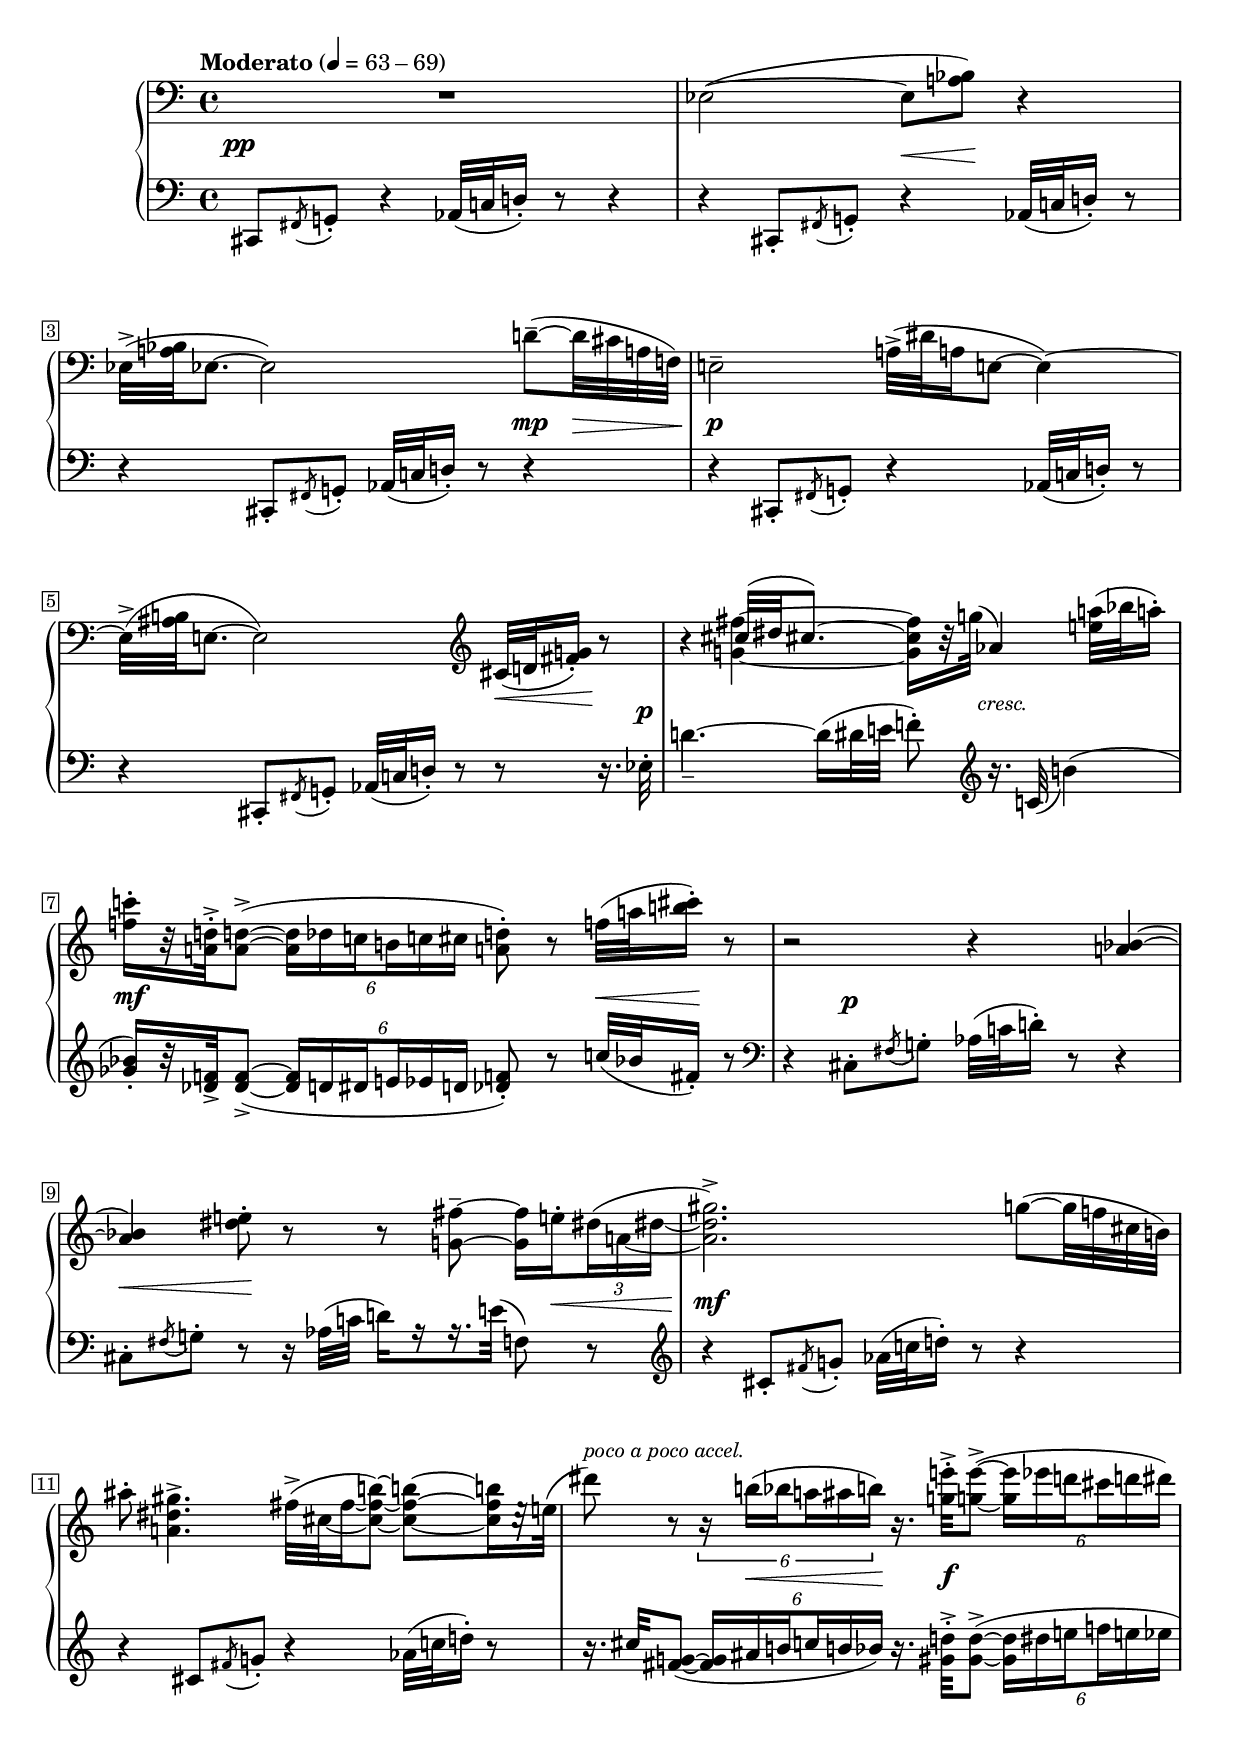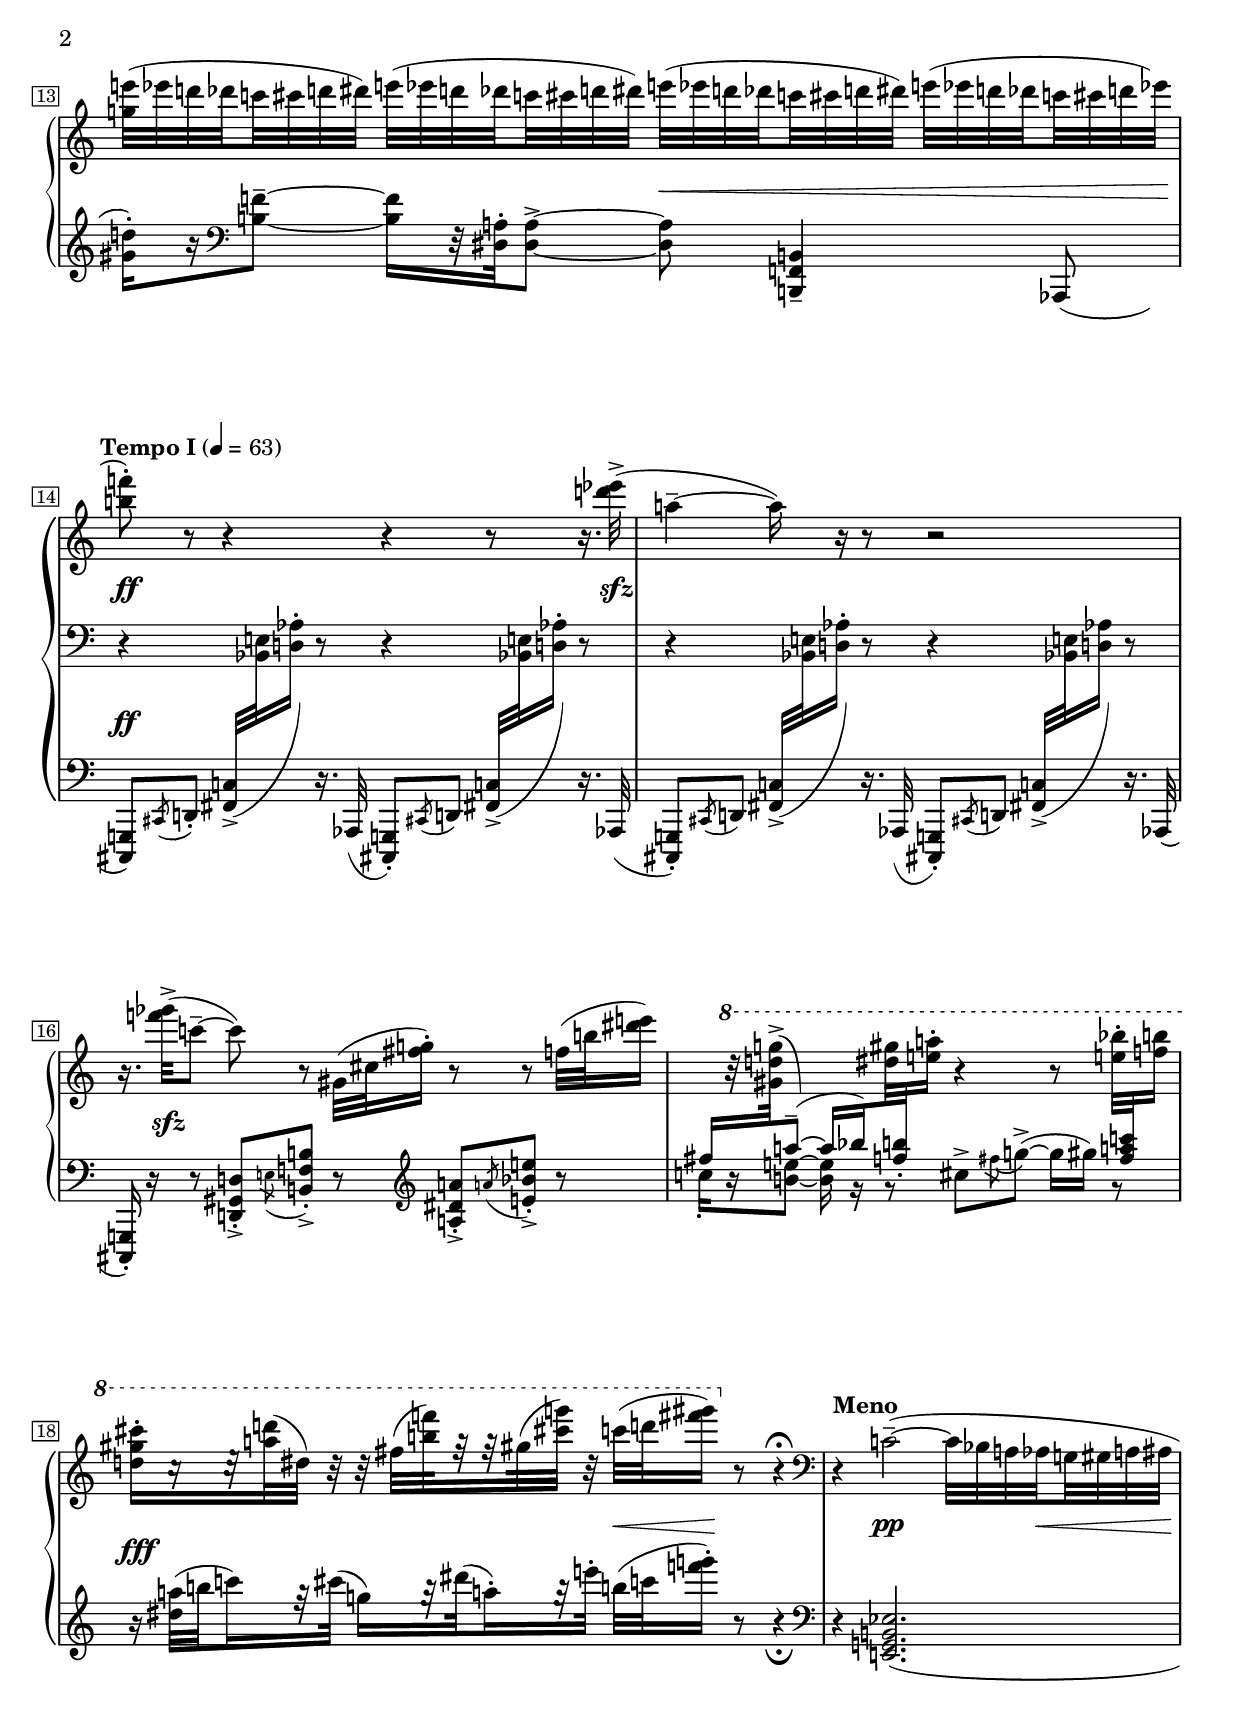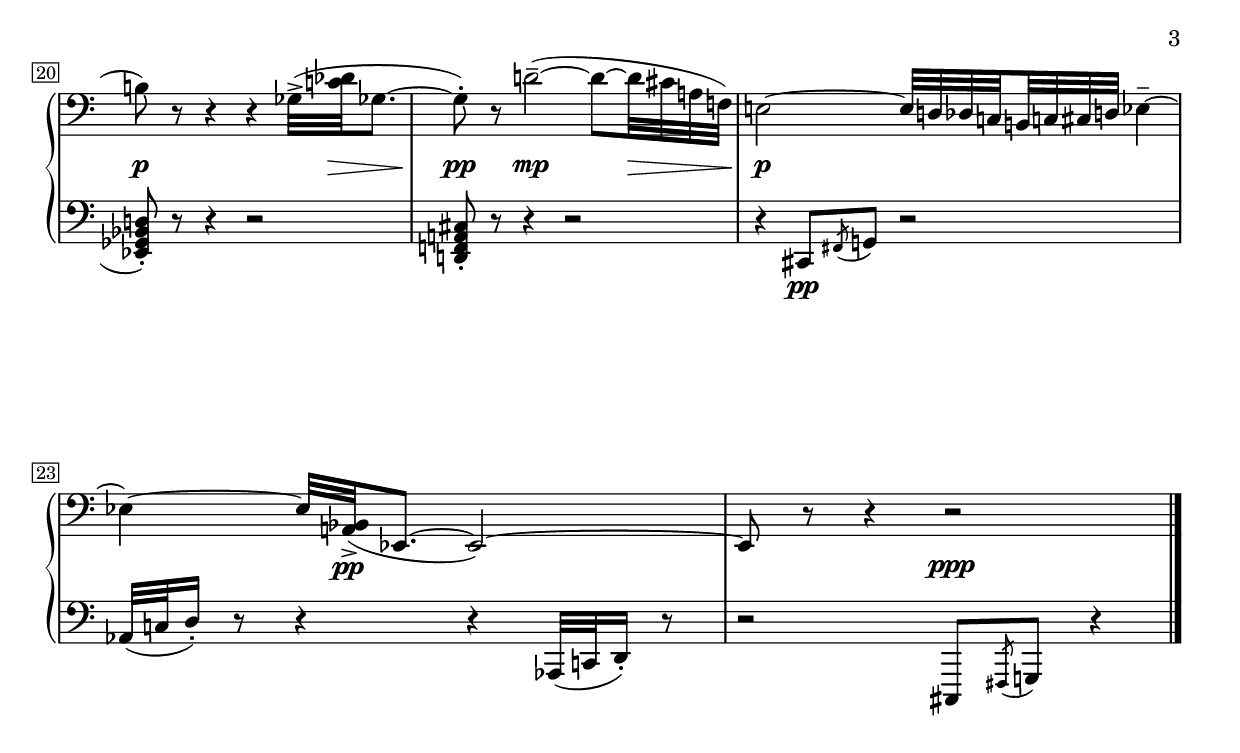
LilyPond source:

Global = {
  \key c \major
  \time 4/4
  \include "../global.ly"
}

bottom = \change Staff = "lower"
top = \change Staff = "upper"

cresc = { \override TextSpanner.bound-details.left.text = \markup { \small "cresc " } }

Sopran = \context Voice = "one" \relative c {
  \voiceOne
  \override MultiMeasureRest.staff-position = #0
  \override Rest.staff-position = #0
  \override DynamicText.Y-offset = #-3.4
  \override Hairpin.Y-offset = #-3
  \set subdivideBeams = ##t
  \set baseMoment = #(ly:make-moment 1/8)
  \set tieWaitForNote = ##t
  \stemNeutral\slurNeutral
  %1
  \tempo \markup { \bold "Moderato" } 4 = 63-69
  | R1
  | ees2~( ees8\< <a! bes>)\! r4
  | ees32^>( <a! bes> ees!8.~ ees2) d'!8--~[(\mp d32\> cis a! f!])
  | e!2--\!\p a!32^>[( dis a!16 e!8~] e4~)
  %5
  | e32^>( <ais b!> e!8.~ e2) \clef treble cis'32([\< d! <fis g!>16_.])\! r8
  | r4 \stemUp cis'32[^( dis
    \shape #'((0 . 0) (0 . 0) (0 . -0.4) (-0.8 . -0.5)) Tie
    cis!8.~])
    \once\omit Flag \once\omit Stem
    \once\override NoteColumn.force-hshift = #-0.5
    \once \hideNotes cis16
    s4 s16
    \stemNeutral <e! a!>32[( bes' a!16^.])
  | <f! c'!>16^.[\mf r32 <a,! d!>^.^> q8~^>]( \tupletDown\tuplet 6/4 { q16 des c! b! c! cis }
    <a! d!>8^.) r f'!32[(\< a! <b! cis>16^.])\! r8
  | r2 r4 <a,! bes>~
  | q\< <dis e!>8^.\! r r <g,! fis'>8~^-
    q16[ e'!^.\< \once\omit TupletBracket \tuplet 3/2 { dis( a!_~ dis!_~ }]
  %10
  | <a dis gis>2.)^>\!\mf g'!8~[( g32 f! cis b!])
  | ais'8^. <a,! dis gis>4.^> fis'32^>[( cis_~ fis16_~ <cis_~ fis_~ b!~>8])
    <cis_~ fis~ b!~>[ <cis fis b!>16 c32\rest e!](
  | dis'8)^\markup {
      \small "poco a poco accel."
    }
    r \tuplet 6/4 { r16 b!(\< bes a! ais b!)\! }
    r16. <g! e'!>32^.^>[\f <g_~ e'~>8^>]( \tuplet 6/4 { q16 ees' d cis d! dis) }
  | <g,! e'!>32[( ees' d! des c! cis d! dis]) e![( ees d! des c! cis d! dis])
    e![(\< ees d! des c! cis d! dis]) e![( ees d! des c! cis d! ees!]\!
  \omit Staff.TimeSignature
  << {
  %14-upper
  | \tempo \markup { \bold "Tempo I" } 4 = 63
    <b! f'!>8^.)\ff r r4 r r8 r16. \once\override Stem.length = #12 <d! ees>32^>\sfz(
  %15-upper
  | a!4~^- a16) r r8 r2
  }
  \new Staff = "middle" \with {
    alignAboveContext = "lower"
  } {
    \omit Staff.TimeSignature
    \clef "bass"
  %14-middle
  | \once\override DynamicText.Y-offset = #-6
    r4\ff s8 r r4 s8 r
  %15-middle
  | r4 s8 r r4 s8 r
  }
  >>
  | r16. <f'! ges>32^>[(\sfz c!8^-~] c8) r gis,32[( cis <fis g!>16^.]) r8 r f!32[( b! <dis e!>16])
  | \bottom fis,16[ \top \ottava #1 r32
    \shape #'((0 . 0) (0 . 0) (0 . 0) (0 . -3.5)) Slur
    <gis d'! g!>^>( \bottom a!8~^-])^(
    a16[ bes) \top <dis gis>32 \bottom <f,! b!>_. \top <e'! a!>16^.] r4
    r8 <e! bes'>32^.[ \bottom <fis, a! c!> \top <f'! b!>16]
  | \once\override DynamicText.Y-offset = #-6
    <d! gis cis>16^.[\fff c16\rest c32\rest <a'! d!>( dis,)] r32
    r32 fis[( <b! f'!>) f\rest f\rest gis( <cis! g'!>)] r c![(\< d! <fis gis>16])\!
    \ottava #0 r8 r4\fermata
    \clef bass
  | \tempo \markup { \bold "Meno" }
    r4 c,,,!2~^-(\pp c32[ bes a! aes\< g! gis a! ais]
  %20
  | b!8)\!\p r r4 r ges32^>[( <c! des>\> ges!8.~]
  | ges8^.)\!\pp r d'!2~^-(\mp d8~[ d32\> cis a! f!])\!
  | e!2~\p e32[ d! des c! b! c! cis d!] ees4~^-
  | ees~ ees32[ <a,! bes>_>(\pp ees8.~] ees2~)
  | ees8 r r4 r2\ppp
  \fine
}

Alto = \context Voice = "two" \relative c' {
  \voiceTwo
  \override MultiMeasureRest.staff-position = #0
  \override Rest.staff-position = #0
  %1
  | s1*5
  %6
  | s4 <g'!~ fis'^~>4 <g cis fis>16[ r32 g'!]^(
    \stemUp
    \once\override Staff.TextScript.extra-offset = #'(-1 . -3)
    aes,4)_\markup {
      \small "cresc."
    } s8
}

Tenor = \context Voice = "three" \relative c' {
  \voiceThree
  \override MultiMeasureRest.staff-position = #0
  \override Rest.staff-position = #0
  %1
  | s1
  | s1
}

Bass = \context Voice = "four" \relative c {
  \voiceFour
  \override MultiMeasureRest.staff-position = #0
  \override Rest.staff-position = #0
  \set subdivideBeams = ##t
  \set baseMoment = #(ly:make-moment 1/8)
  \stemNeutral\slurNeutral\tieNeutral
  %1
  | cis,8[ \acciaccatura fis g!-.] r4 aes32[( c! d!16-.]) r8 r4
  | r cis,8-.[ \acciaccatura fis g!-.] r4 aes32[( c! d!16-.]) r8
  | r4 cis,8-.[ \acciaccatura fis g!-.] aes32[( c! d!16-.]) r8 r4
  | r4 cis,8-.[ \acciaccatura fis g!-.] r4 aes32[( c! d!16-.]) r8
  %5
  | r4 cis,8-.[ \acciaccatura fis g!-.] aes32[( c! d!16-.]) r8 r r16.
    \override DynamicText.Y-offset = #3
    ees32^.^\p
  | d'!4.--~ d16( dis32 e! f!8^.)
    \clef treble r16. c!32_( b'!4)(
  | <ges bes>16-.)[ r32 <des f!>_> q8_>~]( \tupletNeutral\tuplet 6/4 { q16 d! dis e! ees d! }
    <des f!>8-.) r c'!32[( bes fis16-.]) r8 \clef bass
  | r4 cis,8^.^\p[ \stemUp\slurDown \acciaccatura fis \stemNeutral\slurNeutral g!^.]
    aes32[( c! d!16^.]) r8 r4
  | cis,8^.[ \stemUp\slurDown \acciaccatura fis \stemNeutral\slurNeutral g!^.]
    r8 r16 aes32[( c!] d!16)[ a16\rest a16.\rest e'!32]( f,8) r \clef treble
  %10
  | r4 cis'8-.[ \acciaccatura fis g!-.] aes32[( c! d!16^.]) r8 r4
  | r4 cis,8[ \acciaccatura fis g!-.] r4 aes32[( c! d!16^.]) r8
  | r16. cis32[ <fis,~ g!~>8]( \tuplet 6/4 { q16 ais b! c! b! bes) }
    r16. <gis d'!>32^.^>[ q8~^>]( \tuplet 6/4 { q16 dis' e! f! e! ees }
  | <gis, d'!>16^.[) r16 \clef bass <b,!~ f'!~>8^-] q16[ r32 <dis, a'!>^. q8~^>]
    q8 <b,! f'! b!>4_- aes8( \clef bass
  | <cis, g'!>8)[ \acciaccatura cis' d!_.]
    \slurDown
    \shape #'((0 . 0) (0 . 0) (0 . 0) (0 . 4)) Slur
    <fis c'!>32_>[( \change Staff = "middle" <bes e!> <d! aes'>16^.)] \change Staff = "lower"
    r16.
    \shape #'((-0.2 . 0) (0 . -1) (0 . -1) (0 . 0)) Slur
    \once\override Stem.length = #12
    aes,32(
    <cis, g'!>8_.)[ \acciaccatura cis'! d!]
    \shape #'((0 . 0) (0 . 0) (0 . 0) (0 . 4)) Slur
    <fis! c'!>32_>[( \change Staff = "middle" <bes! e!> <d! aes'!>16^.)] \change Staff = "lower"
     r16.
     %\shape #'((0 . 0) (0 . -1.5) (0 . -1) (0 . 0)) Slur
     \once\override Stem.length = #12
     aes,!32(
  %15
  | <cis, g'!>8_.)[ \acciaccatura cis' d!]
    \slurDown
    \shape #'((0 . 0) (0 . 0) (0 . 0) (0 . 4)) Slur
    <fis c'!>32_>[( \change Staff = "middle" <bes e!> <d! aes'>16^.)] \change Staff = "lower"
    r16.
    \shape #'((-0.2 . -1) (0 . -2.2) (0 . -1.2) (0 . 0)) Slur
    \once\override Stem.length = #12
    aes,32(
    <cis, g'!>8_.)[ \acciaccatura cis'! d!]
    \shape #'((0 . 0) (0 . 0) (0 . 0) (0 . 4)) Slur
    <fis! c'!>32_>[( \change Staff = "middle" <bes! e!> <d! aes'!>16)] \change Staff = "lower"
     r16. \once\override Stem.length = #12 aes,!32(
  | <cis, g'!>16_.) r r8 <d'! gis d'!>_._>[ \acciaccatura e'! <b! f'! b!>_._>] r \clef treble
    <a'! dis a'!>_._>[ \acciaccatura a'! <e! bes'! e!>_._>] r8
  | c'!16_.[ r <b! e!>8~] q16 g16\rest g8\rest cis^>[ \acciaccatura fis g!^>~]^( g16[ gis]) g,8\rest
  | \slurUp
    r16 <dis' a'!>32[( b'! c!16) f,32\rest cis']( g!16[) g32\rest dis'( a!16^.) g32\rest e'!^.]
    b!32[( c! <f! g!>16^.]) r8 r4\fermata
    \clef bass
  | r4 <e,,,,! g! b! ees>2._(
  %20
  | <ees ges bes d!>8_.) r r4 r2
  | <d! f! a! cis>8_. r r4 r2
  | \slurDown r4 cis8[\pp \acciaccatura fis g!] r2
  | aes32[( c! d16_.]) r8 r4 r4 aes,32[( c! d16_.]) r8
  | r2 cis,8[ \once\override Stem.length = #9.5 \acciaccatura fis g!] r4
  \fine
}

centerDynamics = {
  %1
  | \once\override Staff.TextScript.extra-offset = #'(-2 . 0)
    s4-\markup { \dynamic pp } s2.
}

\score {
  \new PianoStaff
  <<
    \accidentalStyle Score.piano
    \context Staff = "upper" <<
      \set Staff.midiInstrument = #"acoustic grand"
      \Global
      \clef bass
      \Sopran
      \Alto
    >>
    \context Dynamics <<
      \Global \centerDynamics
    >>
    \context Staff = "lower" <<
      \set Staff.midiInstrument = #"acoustic grand"
      \Global
      \clef bass
      \Tenor
      \Bass
    >>
  >>
  \header {
    %composer = "Hans Erich Apostel"
    %opus = "Op. 13"
    title = \markup { "IX" }
  }
  \layout {
    \context {
      \PianoStaff
      % More space between staves in the same PianoStaff
      %\override StaffGrouper.staff-staff-spacing.minimum-distance = 12
      \override TextScript.font-shape = #'italic
    }
  }
  \midi {
    \tempo 4 = 65
  }
}
